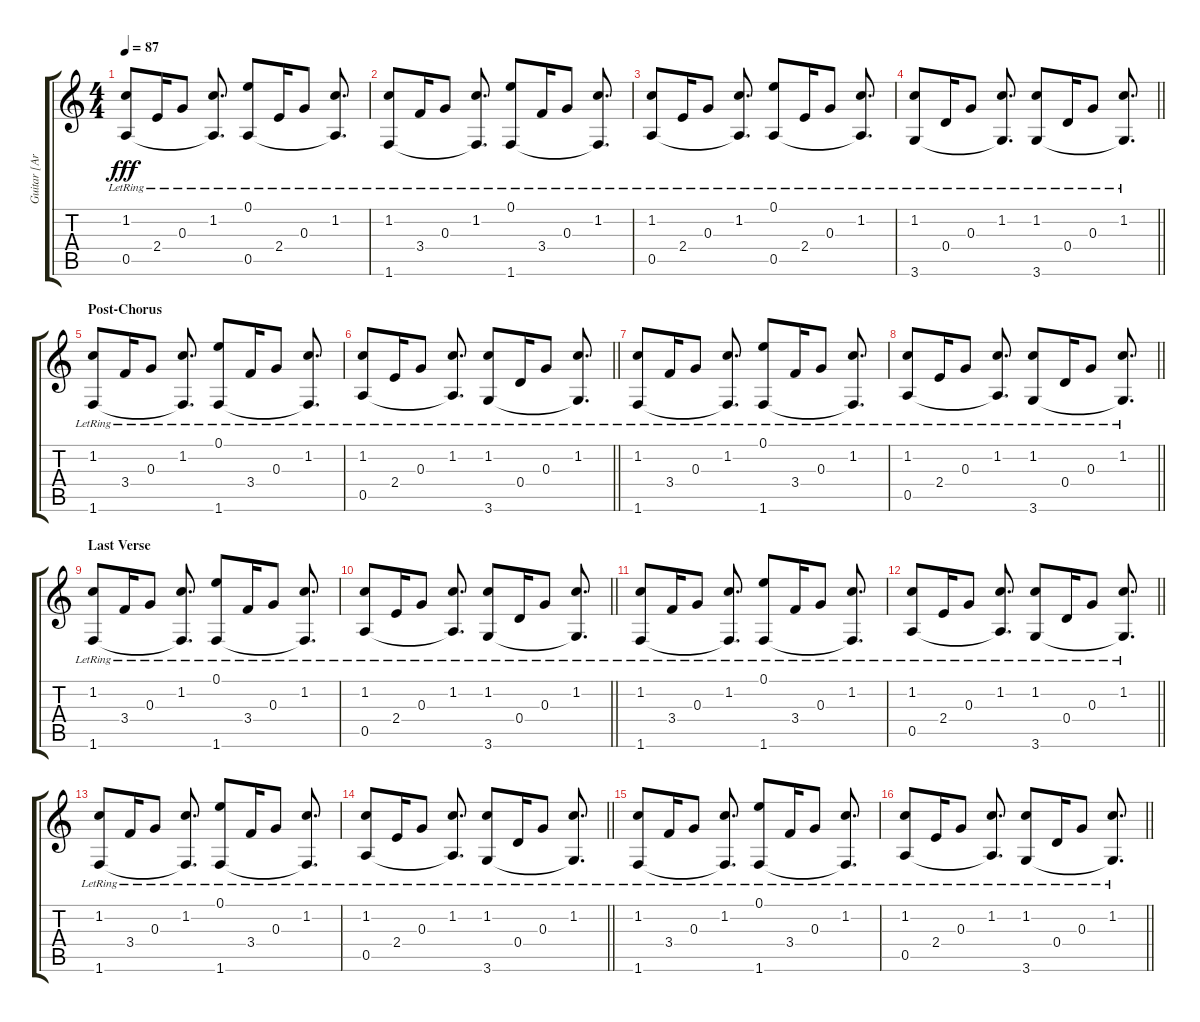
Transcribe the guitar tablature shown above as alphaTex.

\track ("Guitar [Arpeggio]" "Guitar [Ar") {instrument acousticguitarsteel}
\staff {score tabs}
\tuning (E4 B3 G3 D3 A2 E2) {hide}
\ts (4 4)
\tempo 87
\clef g2
\ks c
(1.2{lr} 0.5{lr}).8{dy fff} 2.4{lr}.16 0.3{lr}.8 (1.2{lr} 0.5{t}).8{d} (0.1{lr} 0.5{lr}).8 2.4{lr}.16 0.3{lr}.8 (1.2{lr} 0.5{t}).8{d} |
(1.2{lr} 1.6{lr}).8 3.4{lr}.16 0.3{lr}.8 (1.2{lr} 1.6{t}).8{d} (0.1 1.6{lr}).8 3.4{lr}.16 0.3{lr}.8 (1.2{lr} 1.6{t}).8{d} |
(1.2{lr} 0.5{lr}).8 2.4{lr}.16 0.3{lr}.8 (1.2{lr} 0.5{t}).8{d} (0.1{lr} 0.5{lr}).8 2.4{lr}.16 0.3{lr}.8 (1.2{lr} 0.5{t}).8{d} |
\barLineRight lightlight
(1.2{lr} 3.6{lr}).8 0.4{lr}.16 0.3{lr}.8 (1.2{lr} 3.6{t}).8{d} (1.2 3.6{lr}).8 0.4{lr}.16 0.3{lr}.8 (1.2{lr} 3.6{t}).8{d} |
\section ("" "Post-Chorus")
(1.2{lr} 1.6{lr}).8 3.4{lr}.16 0.3{lr}.8 (1.2{lr} 1.6{t}).8{d} (0.1 1.6{lr}).8 3.4{lr}.16 0.3{lr}.8 (1.2{lr} 1.6{t}).8{d} |
\barLineRight lightlight
(1.2{lr} 0.5).8 2.4{lr}.16 0.3{lr}.8 (1.2{lr} 0.5{t}).8{d} (1.2 3.6{lr}).8 0.4{lr}.16 0.3{lr}.8 (1.2{lr} 3.6{t}).8{d} |
(1.2{lr} 1.6{lr}).8 3.4{lr}.16 0.3{lr}.8 (1.2{lr} 1.6{t}).8{d} (0.1 1.6{lr}).8 3.4{lr}.16 0.3{lr}.8 (1.2{lr} 1.6{t}).8{d} |
\barLineRight lightlight
(1.2{lr} 0.5).8 2.4{lr}.16 0.3{lr}.8 (1.2{lr} 0.5{t}).8{d} (1.2 3.6{lr}).8 0.4{lr}.16 0.3{lr}.8 (1.2{lr} 3.6{t}).8{d} |
\section ("" "Last Verse")
(1.2{lr} 1.6{lr}).8 3.4{lr}.16 0.3{lr}.8 (1.2{lr} 1.6{t}).8{d} (0.1 1.6{lr}).8 3.4{lr}.16 0.3{lr}.8 (1.2{lr} 1.6{t}).8{d} |
\barLineRight lightlight
(1.2{lr} 0.5).8 2.4{lr}.16 0.3{lr}.8 (1.2{lr} 0.5{t}).8{d} (1.2 3.6{lr}).8 0.4{lr}.16 0.3{lr}.8 (1.2{lr} 3.6{t}).8{d} |
(1.2{lr} 1.6{lr}).8 3.4{lr}.16 0.3{lr}.8 (1.2{lr} 1.6{t}).8{d} (0.1 1.6{lr}).8 3.4{lr}.16 0.3{lr}.8 (1.2{lr} 1.6{t}).8{d} |
\barLineRight lightlight
(1.2{lr} 0.5).8 2.4{lr}.16 0.3{lr}.8 (1.2{lr} 0.5{t}).8{d} (1.2 3.6{lr}).8 0.4{lr}.16 0.3{lr}.8 (1.2{lr} 3.6{t}).8{d} |
(1.2{lr} 1.6{lr}).8 3.4{lr}.16 0.3{lr}.8 (1.2{lr} 1.6{t}).8{d} (0.1 1.6{lr}).8 3.4{lr}.16 0.3{lr}.8 (1.2{lr} 1.6{t}).8{d} |
\barLineRight lightlight
(1.2{lr} 0.5).8 2.4{lr}.16 0.3{lr}.8 (1.2{lr} 0.5{t}).8{d} (1.2 3.6{lr}).8 0.4{lr}.16 0.3{lr}.8 (1.2{lr} 3.6{t}).8{d} |
(1.2{lr} 1.6{lr}).8 3.4{lr}.16 0.3{lr}.8 (1.2{lr} 1.6{t}).8{d} (0.1 1.6{lr}).8 3.4{lr}.16 0.3{lr}.8 (1.2{lr} 1.6{t}).8{d} |
\barLineRight lightlight
(1.2{lr} 0.5).8 2.4{lr}.16 0.3{lr}.8 (1.2{lr} 0.5{t}).8{d} (1.2 3.6{lr}).8 0.4{lr}.16 0.3{lr}.8 (1.2{lr} 3.6{t}).8{d}
